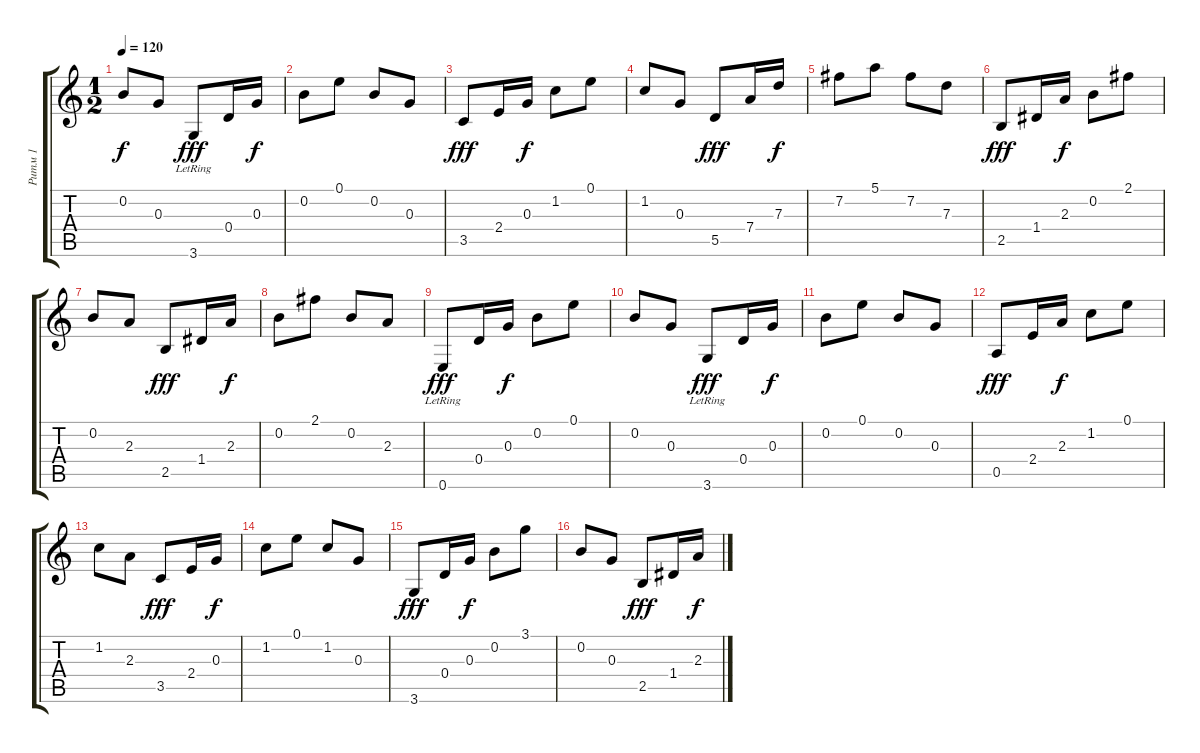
\track ("Ритм 1" "Ритм 1") {instrument acousticguitarsteel}
\staff {score tabs}
\tuning (E4 B3 G3 D3 A2 E2) {hide}
\ts (1 2)
\tempo 120
\clef g2
\ks c
0.2.8{dy f} 0.3.8 3.6{lr}.8{dy fff} 0.4.16 0.3.16{dy f} |
0.2.8 0.1.8 0.2.8 0.3.8 |
3.5.8{dy fff} 2.4.16 0.3.16{dy f} 1.2.8 0.1.8 |
1.2.8 0.3.8 5.5.8{dy fff} 7.4.16 7.3.16{dy f} |
7.2.8 5.1.8 7.2.8 7.3.8 |
2.5.8{dy fff} 1.4.16 2.3.16{dy f} 0.2.8 2.1.8 |
0.2.8 2.3.8 2.5.8{dy fff} 1.4.16 2.3.16{dy f} |
0.2.8 2.1.8 0.2.8 2.3.8 |
0.6{lr}.8{dy fff} 0.4.16 0.3.16{dy f} 0.2.8 0.1.8 |
0.2.8 0.3.8 3.6{lr}.8{dy fff} 0.4.16 0.3.16{dy f} |
0.2.8 0.1.8 0.2.8 0.3.8 |
0.5.8{dy fff} 2.4.16 2.3.16{dy f} 1.2.8 0.1.8 |
1.2.8 2.3.8 3.5.8{dy fff} 2.4.16 0.3.16{dy f} |
1.2.8 0.1.8 1.2.8 0.3.8 |
3.6.8{dy fff} 0.4.16 0.3.16{dy f} 0.2.8 3.1.8 |
0.2.8 0.3.8 2.5.8{dy fff} 1.4.16 2.3.16{dy f}
